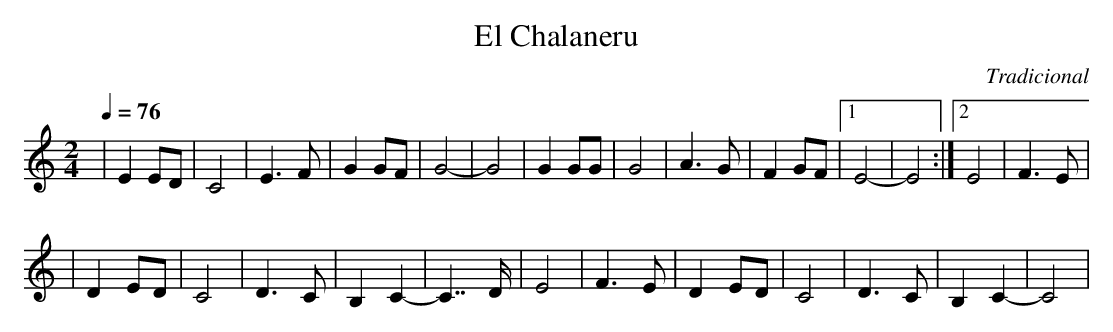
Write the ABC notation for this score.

X:1
T:El Chalaneru
C:Tradicional
M:2/4
L:1/8
Q:1/4=76
K:C
|E2 ED|C4|E3 F|G2 GF|G4-|G4|G2 GG|G4|A3 G|F2 GF|[1 E4-|E4 :|[2 E4|F3 E|
|D2 ED|C4|D3 C|B,2 C2-|C7/2 D/|E4|F3 E|D2 ED|C4|D3 C|B,2 C2-|C4|
